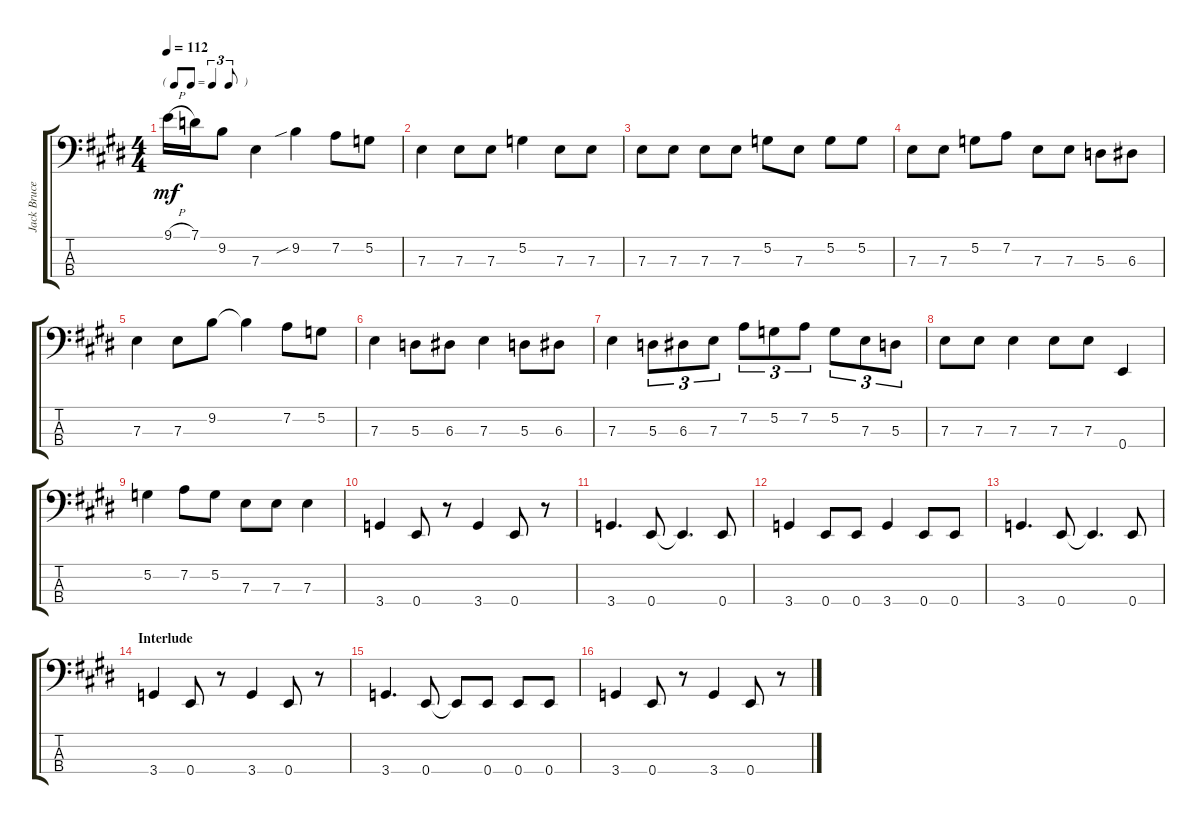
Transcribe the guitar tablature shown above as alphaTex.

\track ("Jack Bruce - Bass" "Jack Bruce") {instrument electricbassfinger}
\staff {score tabs}
\tuning (G2 D2 A1 E1) {hide}
\ts (4 4)
\tf triplet8th
\tempo 112
\clef f4
\ks e
9.1{h}.16{dy mf} 7.1.16 9.2.8 7.3.4 9.2{sib}.4 7.2.8 5.2.8 |
7.3.4 7.3.8 7.3.8 5.2.4 7.3.8 7.3.8 |
7.3.8 7.3.8 7.3.8 7.3.8 5.2.8 7.3.8 5.2.8 5.2.8 |
7.3.8 7.3.8 5.2.8 7.2.8 7.3.8 7.3.8 5.3.8 6.3.8 |
7.3.4 7.3.8 9.2.8 9.2{t}.4 7.2.8 5.2.8 |
7.3.4 5.3.8 6.3.8 7.3.4 5.3.8 6.3.8 |
7.3.4 5.3.8{tu (3 2)} 6.3.8{tu (3 2)} 7.3.8{tu (3 2)} 7.2.8{tu (3 2)} 5.2.8{tu (3 2)} 7.2.8{tu (3 2)} 5.2.8{tu (3 2)} 7.3.8{tu (3 2)} 5.3.8{tu (3 2)} |
7.3.8 7.3.8 7.3.4 7.3.8 7.3.8 0.4.4 |
5.2.4 7.2.8 5.2.8 7.3.8 7.3.8 7.3.4 |
3.4.4 0.4.8 r.8 3.4.4 0.4.8 r.8 |
3.4.4{d} 0.4.8 0.4{t}.4{d} 0.4.8 |
3.4.4 0.4.8 0.4.8 3.4.4 0.4.8 0.4.8 |
3.4.4{d} 0.4.8 0.4{t}.4{d} 0.4.8 |
\section ("" "Interlude")
3.4.4 0.4.8 r.8 3.4.4 0.4.8 r.8 |
3.4.4{d} 0.4.8 0.4{t}.8 0.4.8 0.4.8 0.4.8 |
3.4.4 0.4.8 r.8 3.4.4 0.4.8 r.8
